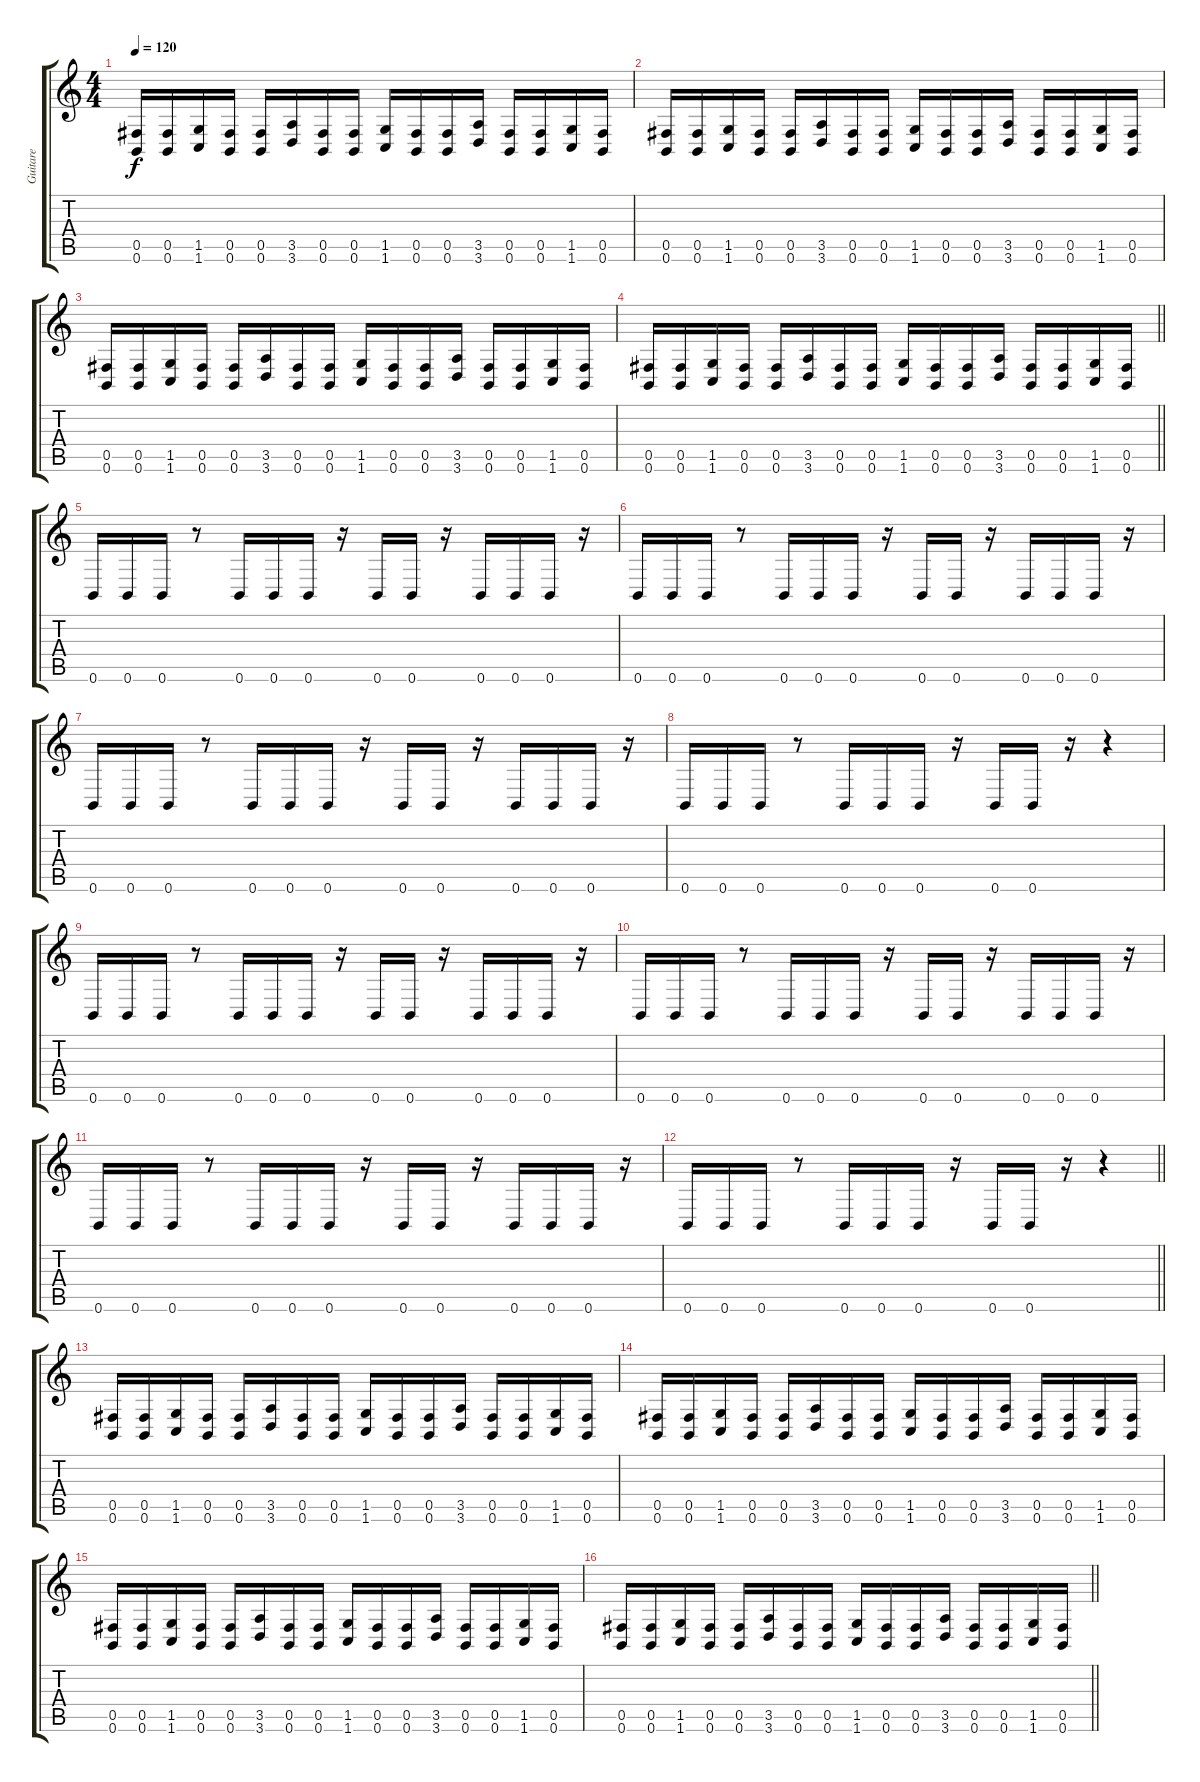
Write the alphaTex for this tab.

\track ("Guitare" "Guitare") {instrument distortionguitar}
\staff {score tabs}
\tuning (B3 Gb3 D3 B2 Gb2 B1) {hide}
\ts (4 4)
\tempo 120
\clef g2
\ks c
(0.5 0.6).16{dy f} (0.5 0.6).16 (1.5 1.6).16 (0.5 0.6).16 (0.5 0.6).16 (3.5 3.6).16 (0.5 0.6).16 (0.5 0.6).16 (1.5 1.6).16 (0.5 0.6).16 (0.5 0.6).16 (3.5 3.6).16 (0.5 0.6).16 (0.5 0.6).16 (1.5 1.6).16 (0.5 0.6).16 |
(0.5 0.6).16 (0.5 0.6).16 (1.5 1.6).16 (0.5 0.6).16 (0.5 0.6).16 (3.5 3.6).16 (0.5 0.6).16 (0.5 0.6).16 (1.5 1.6).16 (0.5 0.6).16 (0.5 0.6).16 (3.5 3.6).16 (0.5 0.6).16 (0.5 0.6).16 (1.5 1.6).16 (0.5 0.6).16 |
(0.5 0.6).16 (0.5 0.6).16 (1.5 1.6).16 (0.5 0.6).16 (0.5 0.6).16 (3.5 3.6).16 (0.5 0.6).16 (0.5 0.6).16 (1.5 1.6).16 (0.5 0.6).16 (0.5 0.6).16 (3.5 3.6).16 (0.5 0.6).16 (0.5 0.6).16 (1.5 1.6).16 (0.5 0.6).16 |
\barLineRight lightlight
(0.5 0.6).16 (0.5 0.6).16 (1.5 1.6).16 (0.5 0.6).16 (0.5 0.6).16 (3.5 3.6).16 (0.5 0.6).16 (0.5 0.6).16 (1.5 1.6).16 (0.5 0.6).16 (0.5 0.6).16 (3.5 3.6).16 (0.5 0.6).16 (0.5 0.6).16 (1.5 1.6).16 (0.5 0.6).16 |
0.6.16 0.6.16 0.6.16 r.8 0.6.16 0.6.16 0.6.16 r.16 0.6.16 0.6.16 r.16 0.6.16 0.6.16 0.6.16 r.16 |
0.6.16 0.6.16 0.6.16 r.8 0.6.16 0.6.16 0.6.16 r.16 0.6.16 0.6.16 r.16 0.6.16 0.6.16 0.6.16 r.16 |
0.6.16 0.6.16 0.6.16 r.8 0.6.16 0.6.16 0.6.16 r.16 0.6.16 0.6.16 r.16 0.6.16 0.6.16 0.6.16 r.16 |
0.6.16 0.6.16 0.6.16 r.8 0.6.16 0.6.16 0.6.16 r.16 0.6.16 0.6.16 r.16 r.4 |
0.6.16 0.6.16 0.6.16 r.8 0.6.16 0.6.16 0.6.16 r.16 0.6.16 0.6.16 r.16 0.6.16 0.6.16 0.6.16 r.16 |
0.6.16 0.6.16 0.6.16 r.8 0.6.16 0.6.16 0.6.16 r.16 0.6.16 0.6.16 r.16 0.6.16 0.6.16 0.6.16 r.16 |
0.6.16 0.6.16 0.6.16 r.8 0.6.16 0.6.16 0.6.16 r.16 0.6.16 0.6.16 r.16 0.6.16 0.6.16 0.6.16 r.16 |
\barLineRight lightlight
0.6.16 0.6.16 0.6.16 r.8 0.6.16 0.6.16 0.6.16 r.16 0.6.16 0.6.16 r.16 r.4 |
(0.5 0.6).16 (0.5 0.6).16 (1.5 1.6).16 (0.5 0.6).16 (0.5 0.6).16 (3.5 3.6).16 (0.5 0.6).16 (0.5 0.6).16 (1.5 1.6).16 (0.5 0.6).16 (0.5 0.6).16 (3.5 3.6).16 (0.5 0.6).16 (0.5 0.6).16 (1.5 1.6).16 (0.5 0.6).16 |
(0.5 0.6).16 (0.5 0.6).16 (1.5 1.6).16 (0.5 0.6).16 (0.5 0.6).16 (3.5 3.6).16 (0.5 0.6).16 (0.5 0.6).16 (1.5 1.6).16 (0.5 0.6).16 (0.5 0.6).16 (3.5 3.6).16 (0.5 0.6).16 (0.5 0.6).16 (1.5 1.6).16 (0.5 0.6).16 |
(0.5 0.6).16 (0.5 0.6).16 (1.5 1.6).16 (0.5 0.6).16 (0.5 0.6).16 (3.5 3.6).16 (0.5 0.6).16 (0.5 0.6).16 (1.5 1.6).16 (0.5 0.6).16 (0.5 0.6).16 (3.5 3.6).16 (0.5 0.6).16 (0.5 0.6).16 (1.5 1.6).16 (0.5 0.6).16 |
\barLineRight lightlight
(0.5 0.6).16 (0.5 0.6).16 (1.5 1.6).16 (0.5 0.6).16 (0.5 0.6).16 (3.5 3.6).16 (0.5 0.6).16 (0.5 0.6).16 (1.5 1.6).16 (0.5 0.6).16 (0.5 0.6).16 (3.5 3.6).16 (0.5 0.6).16 (0.5 0.6).16 (1.5 1.6).16 (0.5 0.6).16
